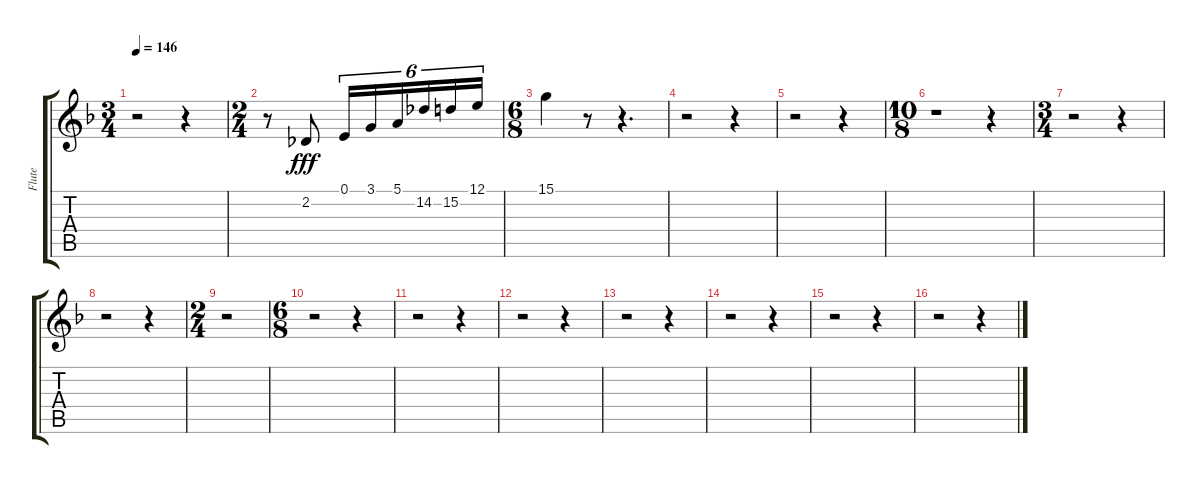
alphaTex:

\track ("Flute" "Flute") {instrument flute}
\staff {score tabs}
\tuning (E4 B3 G3 D3 A2 E2) {hide}
\ts (3 4)
\tempo 146
\clef g2
\ks f
r.2{dy fff} r.4 |
\ts (2 4)
r.8 2.2.8 0.1.16{tu (6 4)} 3.1.16{tu (6 4)} 5.1.16{tu (6 4)} 14.2.16{tu (6 4)} 15.2.16{tu (6 4)} 12.1.16{tu (6 4)} |
\ts (6 8)
15.1.4 r.8 r.4{d} |
r.2 r.4 |
r.2 r.4 |
\ts (10 8)
r.1 r.4 |
\ts (3 4)
r.2 r.4 |
r.2 r.4 |
\ts (2 4)
r.2 |
\ts (6 8)
r.2 r.4 |
r.2 r.4 |
r.2 r.4 |
r.2 r.4 |
r.2 r.4 |
r.2 r.4 |
r.2 r.4
